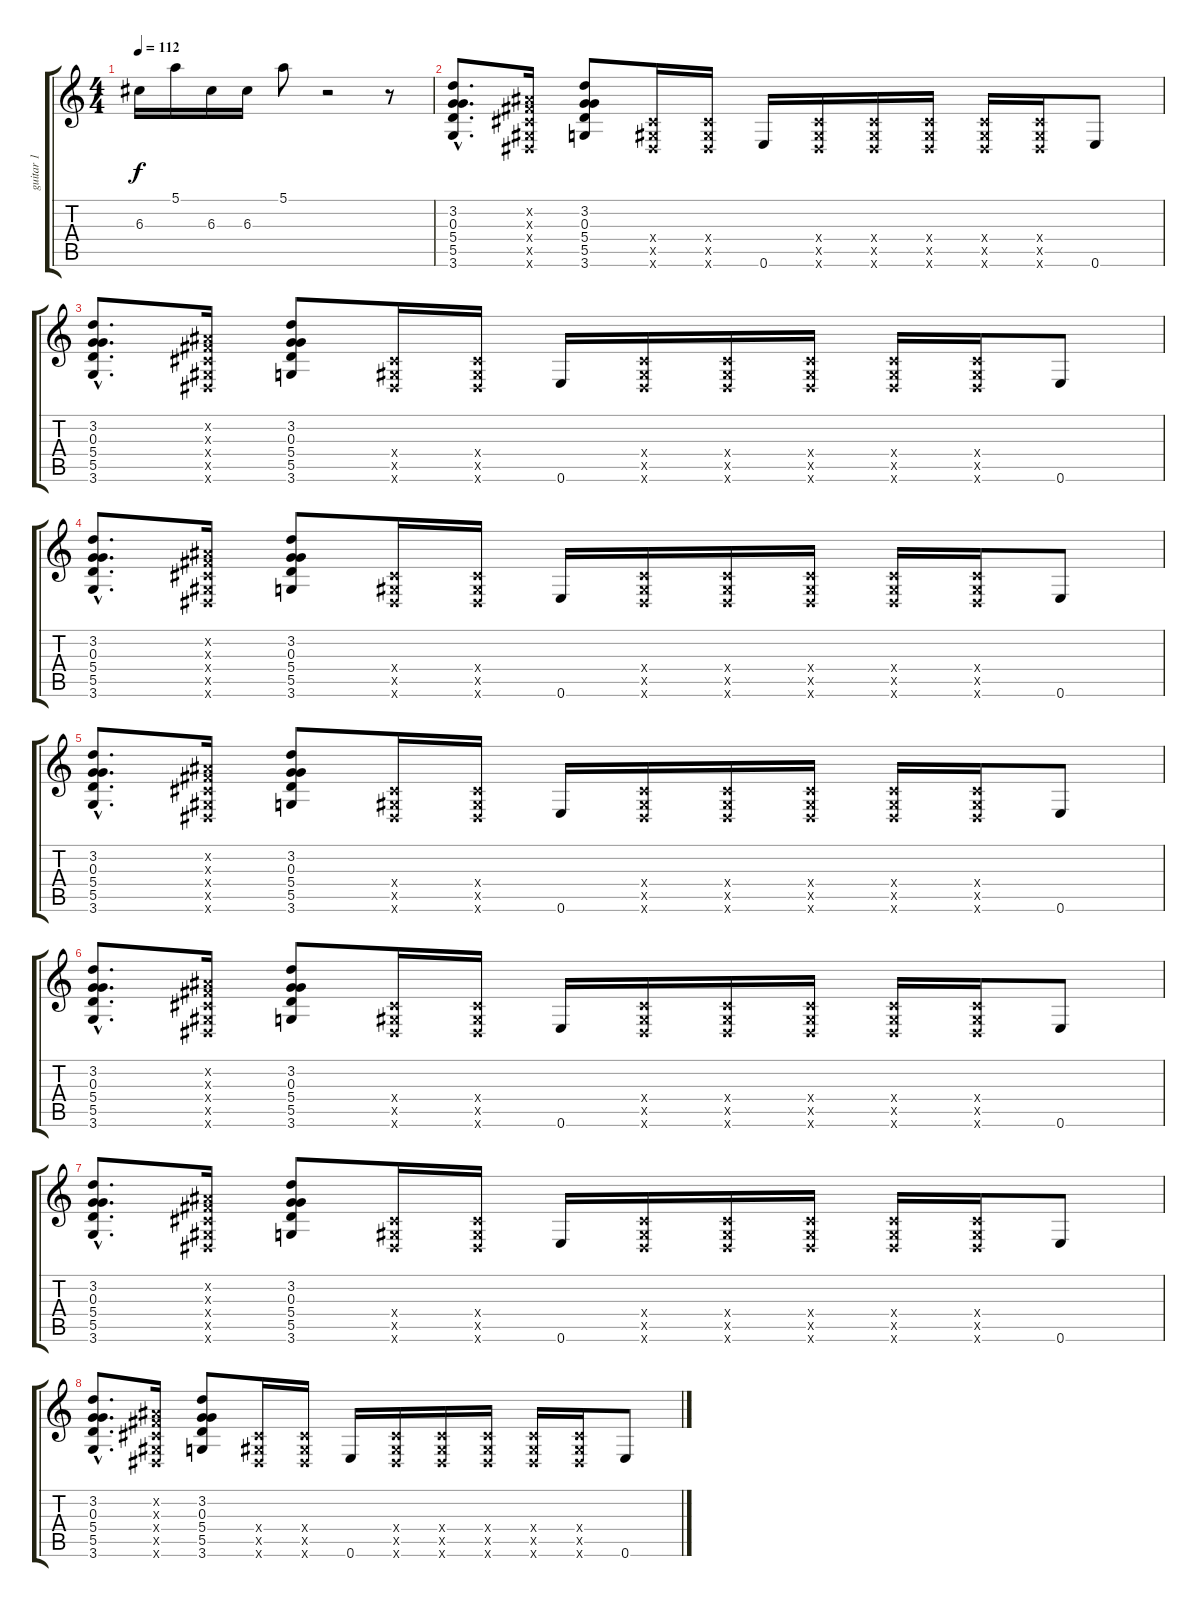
\track ("guitar 1" "guitar 1") {instrument electricguitarjazz}
\staff {score tabs}
\tuning (E4 B3 G3 D3 A2 E2) {hide}
\ts (4 4)
\tempo 112
\clef g2
\ks c
6.3.16{dy f} 5.1.16 6.3.16 6.3.16 5.1.8 r.2 r.8 |
(3.2{hac} 0.3{hac} 5.4{hac} 5.5{hac} 3.6{hac}).8{d} (-1.2{x} -1.3{x} -1.4{x} -1.5{x} -1.6{x}).16 (3.2 0.3 5.4 5.5 3.6).8 (-1.4{x} -1.5{x} -1.6{x}).16 (-1.4{x} -1.5{x} -1.6{x}).16 0.6.16 (-1.4{x} -1.5{x} -1.6{x}).16 (-1.4{x} -1.5{x} -1.6{x}).16 (-1.4{x} -1.5{x} -1.6{x}).16 (-1.4{x} -1.5{x} -1.6{x}).16 (-1.4{x} -1.5{x} -1.6{x}).16 0.6.8 |
(3.2{hac} 0.3{hac} 5.4{hac} 5.5{hac} 3.6{hac}).8{d} (-1.2{x} -1.3{x} -1.4{x} -1.5{x} -1.6{x}).16 (3.2 0.3 5.4 5.5 3.6).8 (-1.4{x} -1.5{x} -1.6{x}).16 (-1.4{x} -1.5{x} -1.6{x}).16 0.6.16 (-1.4{x} -1.5{x} -1.6{x}).16 (-1.4{x} -1.5{x} -1.6{x}).16 (-1.4{x} -1.5{x} -1.6{x}).16 (-1.4{x} -1.5{x} -1.6{x}).16 (-1.4{x} -1.5{x} -1.6{x}).16 0.6.8 |
(3.2{hac} 0.3{hac} 5.4{hac} 5.5{hac} 3.6{hac}).8{d} (-1.2{x} -1.3{x} -1.4{x} -1.5{x} -1.6{x}).16 (3.2 0.3 5.4 5.5 3.6).8 (-1.4{x} -1.5{x} -1.6{x}).16 (-1.4{x} -1.5{x} -1.6{x}).16 0.6.16 (-1.4{x} -1.5{x} -1.6{x}).16 (-1.4{x} -1.5{x} -1.6{x}).16 (-1.4{x} -1.5{x} -1.6{x}).16 (-1.4{x} -1.5{x} -1.6{x}).16 (-1.4{x} -1.5{x} -1.6{x}).16 0.6.8 |
(3.2{hac} 0.3{hac} 5.4{hac} 5.5{hac} 3.6{hac}).8{d} (-1.2{x} -1.3{x} -1.4{x} -1.5{x} -1.6{x}).16 (3.2 0.3 5.4 5.5 3.6).8 (-1.4{x} -1.5{x} -1.6{x}).16 (-1.4{x} -1.5{x} -1.6{x}).16 0.6.16 (-1.4{x} -1.5{x} -1.6{x}).16 (-1.4{x} -1.5{x} -1.6{x}).16 (-1.4{x} -1.5{x} -1.6{x}).16 (-1.4{x} -1.5{x} -1.6{x}).16 (-1.4{x} -1.5{x} -1.6{x}).16 0.6.8 |
(3.2{hac} 0.3{hac} 5.4{hac} 5.5{hac} 3.6{hac}).8{d} (-1.2{x} -1.3{x} -1.4{x} -1.5{x} -1.6{x}).16 (3.2 0.3 5.4 5.5 3.6).8 (-1.4{x} -1.5{x} -1.6{x}).16 (-1.4{x} -1.5{x} -1.6{x}).16 0.6.16 (-1.4{x} -1.5{x} -1.6{x}).16 (-1.4{x} -1.5{x} -1.6{x}).16 (-1.4{x} -1.5{x} -1.6{x}).16 (-1.4{x} -1.5{x} -1.6{x}).16 (-1.4{x} -1.5{x} -1.6{x}).16 0.6.8 |
(3.2{hac} 0.3{hac} 5.4{hac} 5.5{hac} 3.6{hac}).8{d} (-1.2{x} -1.3{x} -1.4{x} -1.5{x} -1.6{x}).16 (3.2 0.3 5.4 5.5 3.6).8 (-1.4{x} -1.5{x} -1.6{x}).16 (-1.4{x} -1.5{x} -1.6{x}).16 0.6.16 (-1.4{x} -1.5{x} -1.6{x}).16 (-1.4{x} -1.5{x} -1.6{x}).16 (-1.4{x} -1.5{x} -1.6{x}).16 (-1.4{x} -1.5{x} -1.6{x}).16 (-1.4{x} -1.5{x} -1.6{x}).16 0.6.8 |
(3.2{hac} 0.3{hac} 5.4{hac} 5.5{hac} 3.6{hac}).8{d} (-1.2{x} -1.3{x} -1.4{x} -1.5{x} -1.6{x}).16 (3.2 0.3 5.4 5.5 3.6).8 (-1.4{x} -1.5{x} -1.6{x}).16 (-1.4{x} -1.5{x} -1.6{x}).16 0.6.16 (-1.4{x} -1.5{x} -1.6{x}).16 (-1.4{x} -1.5{x} -1.6{x}).16 (-1.4{x} -1.5{x} -1.6{x}).16 (-1.4{x} -1.5{x} -1.6{x}).16 (-1.4{x} -1.5{x} -1.6{x}).16 0.6.8
